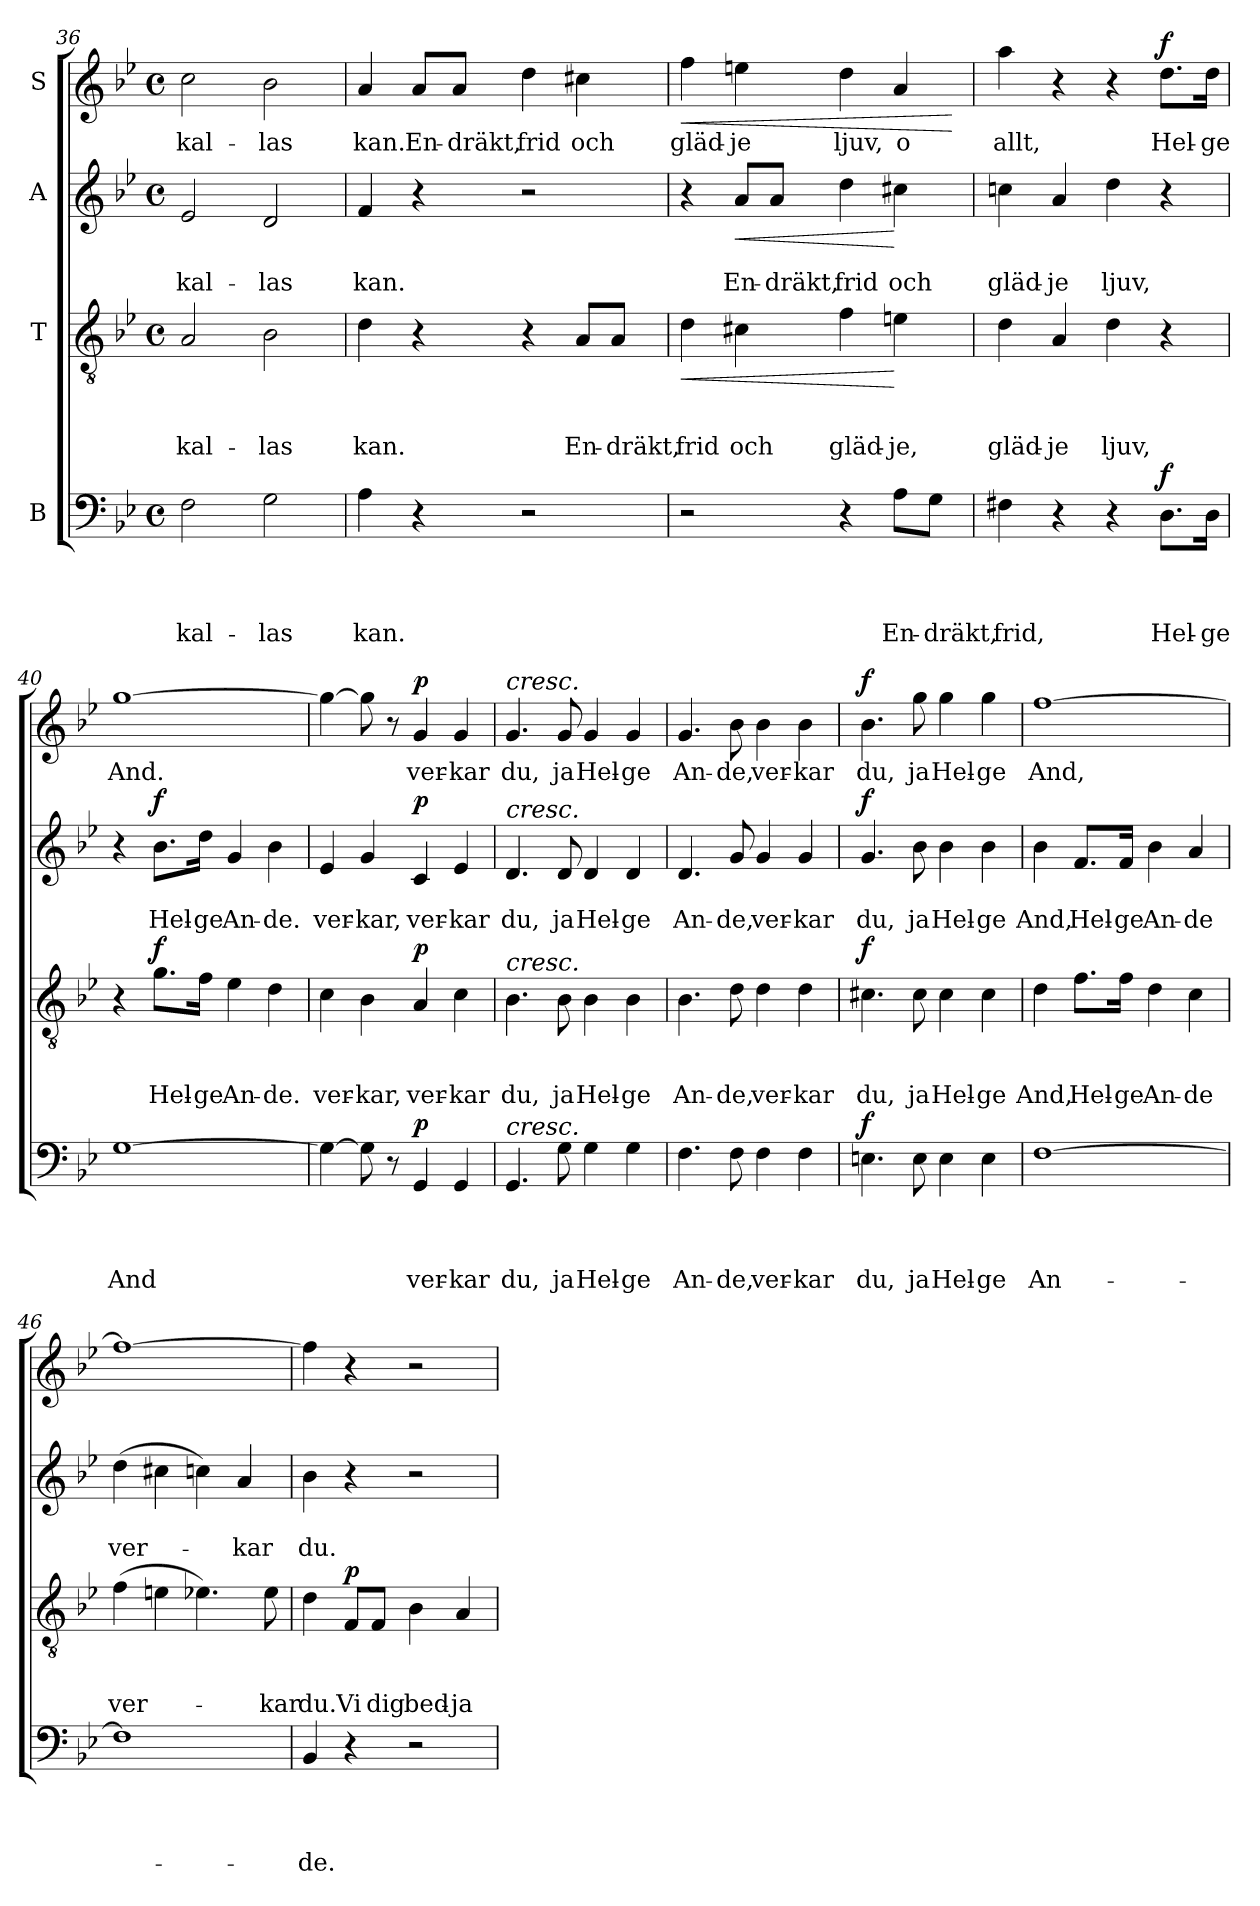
**kern	**text	**text	**text	**text	**dynam	**kern	**text	**text	**text	**dynam	**kern	**text	**text	**dynam	**kern	**text	**dynam
*part4	*part4	*part4	*part4	*part4	*part4	*part3	*part3	*part3	*part3	*part3	*part2	*part2	*part2	*part2	*part1	*part1	*part1
*staff4	*staff4	*staff4	*staff4	*staff4	*staff4	*staff3	*staff3	*staff3	*staff3	*staff3	*staff2	*staff2	*staff2	*staff2	*staff1	*staff1	*staff1
*I"B	*	*	*	*	*	*I"T	*	*	*	*	*I"A	*	*	*	*I"S	*	*
*clefF4	*	*	*	*	*	*clefGv2	*	*	*	*	*clefG2	*	*	*	*clefG2	*	*
*k[b-e-]	*	*	*	*	*	*k[b-e-]	*	*	*	*	*k[b-e-]	*	*	*	*k[b-e-]	*	*
*B-:	*	*	*	*	*	*B-:	*	*	*	*	*B-:	*	*	*	*B-:	*	*
*M4/4	*	*	*	*	*	*M4/4	*	*	*	*	*M4/4	*	*	*	*M4/4	*	*
*met(c)	*	*	*	*	*	*met(c)	*	*	*	*	*met(c)	*	*	*	*met(c)	*	*
=36	=36	=36	=36	=36	=36	=36	=36	=36	=36	=36	=36	=36	=36	=36	=36	=36	=36
!	!	!	!	!LO:LY:b	!	!	!	!	!LO:LY:b	!	!	!	!LO:LY:b	!	!	!LO:LY:b	!
2F\	.	.	.	kal-	.	2A/	.	.	kal-	.	2e-/	.	kal-	.	2cc\	kal-	.
!	!	!	!	!LO:LY:b	!	!	!	!	!LO:LY:b	!	!	!	!LO:LY:b	!	!	!LO:LY:b	!
2G\	.	.	.	-las	.	2B-\	.	.	-las	.	2d/	.	-las	.	2b-\	-las	.
=37	=37	=37	=37	=37	=37	=37	=37	=37	=37	=37	=37	=37	=37	=37	=37	=37	=37
!	!	!	!	!LO:LY:b	!	!	!	!	!LO:LY:b	!	!	!	!LO:LY:b	!	!	!LO:LY:b	!
4A\	.	.	.	kan.	.	4d\	.	.	kan.	.	4f/	.	kan.	.	4a/	kan.	.
!	!	!	!	!	!	!	!	!	!	!	!	!	!	!	!	!LO:LY:b	!
4r	.	.	.	.	.	4r	.	.	.	.	4r	.	.	.	8a/L	En-	.
!	!	!	!	!	!	!	!	!	!	!	!	!	!	!	!	!LO:LY:b	!
.	.	.	.	.	.	.	.	.	.	.	.	.	.	.	8a/J	-dräkt,	.
!	!	!	!	!	!	!	!	!	!	!	!	!	!	!	!	!LO:LY:b	!
2r	.	.	.	.	.	4r	.	.	.	.	2r	.	.	.	4dd\	frid	.
!	!	!	!	!	!	!	!	!	!LO:LY:b	!	!	!	!	!	!	!LO:LY:b	!
.	.	.	.	.	.	8A/L	.	.	En-	.	.	.	.	.	4cc#X\	och	.
!	!	!	!	!	!	!	!	!	!LO:LY:b	!	!	!	!	!	!	!	!
.	.	.	.	.	.	8A/J	.	.	-dräkt,	.	.	.	.	.	.	.	.
!!LO:LB:g=z
=38	=38	=38	=38	=38	=38	=38	=38	=38	=38	=38	=38	=38	=38	=38	=38	=38	=38
!	!	!	!	!	!	!	!	!	!LO:LY:b	!LO:HP:b	!	!	!	!	!	!LO:LY:b	!LO:HP:b
2r	.	.	.	.	.	4d\	.	.	frid	<	4r	.	.	.	4ff\	gläd-	<
!	!	!	!	!	!	!	!	!	!LO:LY:b	!	!	!	!LO:LY:b	!LO:HP:b	!	!LO:LY:b	!
.	.	.	.	.	.	4c#X\	.	.	och	.	8a/L	.	En-	<	4een\	-je	.
!	!	!	!	!	!	!	!	!	!	!	!	!	!LO:LY:b	!	!	!	!
.	.	.	.	.	.	.	.	.	.	.	8a/J	.	-dräkt,	.	.	.	.
!	!	!	!	!	!	!	!	!	!LO:LY:b	!	!	!	!LO:LY:b	!	!	!LO:LY:b	!
4r	.	.	.	.	.	4f\	.	.	gläd-	.	4dd\	.	frid	.	4dd\	ljuv,	.
!	!	!	!	!LO:LY:b	!	!	!	!	!LO:LY:b	!	!	!	!LO:LY:b	!	!	!LO:LY:b	!
8A\L	.	.	.	En-	.	4en\	.	.	-je,	[	4cc#X\	.	och	[	4a/	o	.
!	!	!	!	!LO:LY:b	!	!	!	!	!	!	!	!	!	!	!	!	!
8G\J	.	.	.	-dräkt,	.	.	.	.	.	.	.	.	.	.	.	.	.
.	.	.	.	.	.	.	.	.	.	.	.	.	.	.	.	.	[
=39	=39	=39	=39	=39	=39	=39	=39	=39	=39	=39	=39	=39	=39	=39	=39	=39	=39
!	!	!	!	!LO:LY:b	!	!	!	!	!LO:LY:b	!	!	!	!LO:LY:b	!	!	!LO:LY:b	!
4F#X\	.	.	.	frid,	.	4d\	.	.	gläd-	.	4ccni\	.	gläd-	.	4aa\	allt,	.
!	!	!	!	!	!	!	!	!	!LO:LY:b	!	!	!	!LO:LY:b	!	!	!	!
4r	.	.	.	.	.	4A/	.	.	-je	.	4a/	.	-je	.	4r	.	.
!	!	!	!	!	!	!	!	!	!LO:LY:b	!	!	!	!LO:LY:b	!	!	!	!
4r	.	.	.	.	.	4d\	.	.	ljuv,	.	4dd\	.	ljuv,	.	4r	.	.
!	!	!	!	!LO:LY:b	!LO:DY:a	!	!	!	!	!	!	!	!	!	!	!LO:LY:b	!LO:DY:a
8.D\L	.	.	.	Hel-	f	4r	.	.	.	.	4r	.	.	.	8.dd\L	Hel-	f
!	!	!	!	!LO:LY:b	!	!	!	!	!	!	!	!	!	!	!	!LO:LY:b	!
16D\Jk	.	.	.	-ge	.	.	.	.	.	.	.	.	.	.	16dd\Jk	-ge	.
=40	=40	=40	=40	=40	=40	=40	=40	=40	=40	=40	=40	=40	=40	=40	=40	=40	=40
!	!	!	!	!LO:LY:b	!	!	!	!	!	!	!	!	!	!	!	!LO:LY:b	!
[1G	.	.	.	And	.	4r	.	.	.	.	4r	.	.	.	[1gg	And.	.
!	!	!	!	!	!	!	!	!	!LO:LY:b	!LO:DY:a	!	!	!LO:LY:b	!LO:DY:a	!	!	!
.	.	.	.	.	.	8.g\L	.	.	Hel-	f	8.b-\L	.	Hel-	f	.	.	.
!	!	!	!	!	!	!	!	!	!LO:LY:b	!	!	!	!LO:LY:b	!	!	!	!
.	.	.	.	.	.	16f\Jk	.	.	-ge	.	16dd\Jk	.	-ge	.	.	.	.
!	!	!	!	!	!	!	!	!	!LO:LY:b	!	!	!	!LO:LY:b	!	!	!	!
.	.	.	.	.	.	4e-i\	.	.	An-	.	4g/	.	An-	.	.	.	.
!	!	!	!	!	!	!	!	!	!LO:LY:b	!	!	!	!LO:LY:b	!	!	!	!
.	.	.	.	.	.	4d\	.	.	-de.	.	4b-\	.	-de.	.	.	.	.
=41	=41	=41	=41	=41	=41	=41	=41	=41	=41	=41	=41	=41	=41	=41	=41	=41	=41
!	!	!	!	!	!	!	!	!	!LO:LY:b	!	!	!	!LO:LY:b	!	!	!	!
4G\_	.	.	.	.	.	4c\	.	.	ver-	.	4e-/	.	ver-	.	4gg\_	.	.
!	!	!	!	!	!	!	!	!	!LO:LY:b	!	!	!	!LO:LY:b	!	!	!	!
8G\]	.	.	.	.	.	4B-\	.	.	-kar,	.	4g/	.	-kar,	.	8gg\]	.	.
8r	.	.	.	.	.	.	.	.	.	.	.	.	.	.	8r	.	.
!	!	!	!	!LO:LY:b	!LO:DY:a	!	!	!	!LO:LY:b	!LO:DY:a	!	!	!LO:LY:b	!LO:DY:a	!	!LO:LY:b	!LO:DY:a
4GG/	.	.	.	ver-	p	4A/	.	.	ver-	p	4c/	.	ver-	p	4g/	ver-	p
!	!	!	!	!LO:LY:b	!	!	!	!	!LO:LY:b	!	!	!	!LO:LY:b	!	!	!LO:LY:b	!
4GG/	.	.	.	-kar	.	4c\	.	.	-kar	.	4e-/	.	-kar	.	4g/	-kar	.
=42	=42	=42	=42	=42	=42	=42	=42	=42	=42	=42	=42	=42	=42	=42	=42	=42	=42
!	!	!	!	!	!	!	!	!	!	!	!	!	!	!	!LO:TX:a:i:t=cresc.	!	!
!	!	!	!	!	!	!	!	!	!	!	!LO:TX:a:i:t=cresc.	!	!	!	!	!	!
!	!	!	!	!	!	!LO:TX:a:i:t=cresc.	!	!	!	!	!	!	!	!	!	!	!
!LO:TX:a:i:t=cresc.	!	!	!	!	!	!	!	!	!	!	!	!	!	!	!	!	!
!	!	!	!	!LO:LY:b	!	!	!	!	!LO:LY:b	!	!	!	!LO:LY:b	!	!	!LO:LY:b	!
4.GG/	.	.	.	du,	.	4.B-\	.	.	du,	.	4.d/	.	du,	.	4.g/	du,	.
!	!	!	!	!LO:LY:b	!	!	!	!	!LO:LY:b	!	!	!	!LO:LY:b	!	!	!LO:LY:b	!
8G\	.	.	.	ja	.	8B-\	.	.	ja	.	8d/	.	ja	.	8g/	ja	.
!	!	!	!	!LO:LY:b	!	!	!	!	!LO:LY:b	!	!	!	!LO:LY:b	!	!	!LO:LY:b	!
4G\	.	.	.	Hel-	.	4B-\	.	.	Hel-	.	4d/	.	Hel-	.	4g/	Hel-	.
!	!	!	!	!LO:LY:b	!	!	!	!	!LO:LY:b	!	!	!	!LO:LY:b	!	!	!LO:LY:b	!
4G\	.	.	.	-ge	.	4B-\	.	.	-ge	.	4d/	.	-ge	.	4g/	-ge	.
!!LO:LB:g=z
=43	=43	=43	=43	=43	=43	=43	=43	=43	=43	=43	=43	=43	=43	=43	=43	=43	=43
!	!	!	!	!LO:LY:b	!	!	!	!	!LO:LY:b	!	!	!	!LO:LY:b	!	!	!LO:LY:b	!
4.F\	.	.	.	An-	.	4.B-\	.	.	An-	.	4.d/	.	An-	.	4.g/	An-	.
!	!	!	!	!LO:LY:b	!	!	!	!	!LO:LY:b	!	!	!	!LO:LY:b	!	!	!LO:LY:b	!
8F\	.	.	.	-de,	.	8d\	.	.	-de,	.	8g/	.	-de,	.	8b-\	-de,	.
!	!	!	!	!LO:LY:b	!	!	!	!	!LO:LY:b	!	!	!	!LO:LY:b	!	!	!LO:LY:b	!
4F\	.	.	.	ver-	.	4d\	.	.	ver-	.	4g/	.	ver-	.	4b-\	ver-	.
!	!	!	!	!LO:LY:b	!	!	!	!	!LO:LY:b	!	!	!	!LO:LY:b	!	!	!LO:LY:b	!
4F\	.	.	.	-kar	.	4d\	.	.	-kar	.	4g/	.	-kar	.	4b-\	-kar	.
=44	=44	=44	=44	=44	=44	=44	=44	=44	=44	=44	=44	=44	=44	=44	=44	=44	=44
!	!	!	!	!LO:LY:b	!LO:DY:a	!	!	!	!LO:LY:b	!LO:DY:a	!	!	!LO:LY:b	!LO:DY:a	!	!LO:LY:b	!LO:DY:a
4.En\	.	.	.	du,	f	4.c#X\	.	.	du,	f	4.g/	.	du,	f	4.b-\	du,	f
!	!	!	!	!LO:LY:b	!	!	!	!	!LO:LY:b	!	!	!	!LO:LY:b	!	!	!LO:LY:b	!
8E\	.	.	.	ja	.	8c#\	.	.	ja	.	8b-\	.	ja	.	8gg\	ja	.
!	!	!	!	!LO:LY:b	!	!	!	!	!LO:LY:b	!	!	!	!LO:LY:b	!	!	!LO:LY:b	!
4E\	.	.	.	Hel-	.	4c#\	.	.	Hel-	.	4b-\	.	Hel-	.	4gg\	Hel-	.
!	!	!	!	!LO:LY:b	!	!	!	!	!LO:LY:b	!	!	!	!LO:LY:b	!	!	!LO:LY:b	!
4E\	.	.	.	-ge	.	4c#\	.	.	-ge	.	4b-\	.	-ge	.	4gg\	-ge	.
=45	=45	=45	=45	=45	=45	=45	=45	=45	=45	=45	=45	=45	=45	=45	=45	=45	=45
!	!	!	!	!LO:LY:b	!	!	!	!	!LO:LY:b	!	!	!	!LO:LY:b	!	!	!LO:LY:b	!
[1F	.	.	.	An-	.	4d\	.	.	And,	.	4b-\	.	And,	.	[1ff	And,	.
!	!	!	!	!	!	!	!	!	!LO:LY:b	!	!	!	!LO:LY:b	!	!	!	!
.	.	.	.	.	.	8.f\L	.	.	Hel-	.	8.f/L	.	Hel-	.	.	.	.
!	!	!	!	!	!	!	!	!	!LO:LY:b	!	!	!	!LO:LY:b	!	!	!	!
.	.	.	.	.	.	16f\Jk	.	.	-ge	.	16f/Jk	.	-ge	.	.	.	.
!	!	!	!	!	!	!	!	!	!LO:LY:b	!	!	!	!LO:LY:b	!	!	!	!
.	.	.	.	.	.	4d\	.	.	An-	.	4b-\	.	An-	.	.	.	.
!	!	!	!	!	!	!	!	!	!LO:LY:b	!	!	!	!LO:LY:b	!	!	!	!
.	.	.	.	.	.	4c\	.	.	-de	.	4a/	.	-de	.	.	.	.
=46	=46	=46	=46	=46	=46	=46	=46	=46	=46	=46	=46	=46	=46	=46	=46	=46	=46
!	!	!	!	!	!	!	!	!	!LO:LY:b	!	!	!	!LO:LY:b	!	!	!	!
1F]	.	.	.	.	.	(>4f\	.	.	ver-	.	(>4dd\	.	ver-	.	1ff_	.	.
.	.	.	.	.	.	4en\	.	.	.	.	4cc#X\	.	.	.	.	.	.
.	.	.	.	.	.	4.e-X\)	.	.	.	.	4ccn\)	.	.	.	.	.	.
!	!	!	!	!	!	!	!	!	!	!	!	!	!LO:LY:b	!	!	!	!
.	.	.	.	.	.	.	.	.	.	.	4a/	.	-kar	.	.	.	.
!	!	!	!	!	!	!	!	!	!LO:LY:b	!	!	!	!	!	!	!	!
.	.	.	.	.	.	8e-\	.	.	-kar	.	.	.	.	.	.	.	.
=47	=47	=47	=47	=47	=47	=47	=47	=47	=47	=47	=47	=47	=47	=47	=47	=47	=47
!	!	!	!	!LO:LY:b	!	!	!	!	!LO:LY:b	!	!	!	!LO:LY:b	!	!	!	!
4BB-/	.	.	.	-de.	.	4d\	.	.	du.	.	4b-\	.	du.	.	4ff\]	.	.
!	!	!	!	!	!	!	!	!	!LO:LY:b	!LO:DY:a	!	!	!	!	!	!	!
4r	.	.	.	.	.	8F/L	.	.	Vi	p	4r	.	.	.	4r	.	.
!	!	!	!	!	!	!	!	!	!LO:LY:b	!	!	!	!	!	!	!	!
.	.	.	.	.	.	8F/J	.	.	dig	.	.	.	.	.	.	.	.
!	!	!	!	!	!	!	!	!	!LO:LY:b	!	!	!	!	!	!	!	!
2r	.	.	.	.	.	4B-\	.	.	bed-	.	2r	.	.	.	2r	.	.
!	!	!	!	!	!	!	!	!	!LO:LY:b	!	!	!	!	!	!	!	!
.	.	.	.	.	.	4A/	.	.	-ja	.	.	.	.	.	.	.	.
=	=	=	=	=	=	=	=	=	=	=	=	=	=	=	=	=	=
*-	*-	*-	*-	*-	*-	*-	*-	*-	*-	*-	*-	*-	*-	*-	*-	*-	*-
